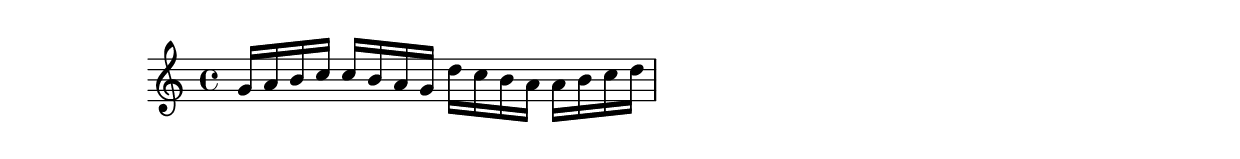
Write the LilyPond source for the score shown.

#(ly:set-option 'old-relative)
\version "1.9.1"
\header { texidoc = "@cindex Beam Damp
Beams are less steep than the notes they encompass. " }

\score{
	\notes\relative c''{
%		\stemUp
%		 a16[ b b c]
%		 c[ b b a]
%		\stemDown
%		 c[ b b a]
%		 a[ b b c]
		\stemUp
		 g16[ a b c]
		 c[ b a g]
		\stemDown
		 d'[ c b a]
		 a[ b c d]
	}
	\paper{
		raggedright = ##t
	}
}


